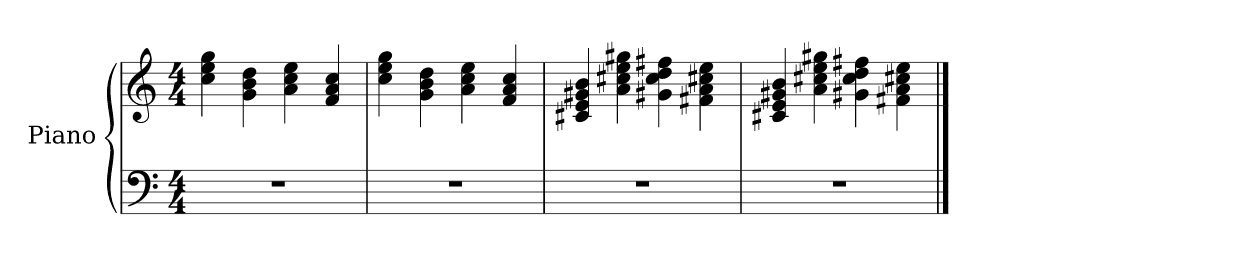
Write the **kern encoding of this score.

**kern	**kern
*part1	*part1
*staff2	*staff1
*I"Piano	*
*I'Pno.	*
*clefF4	*clefG2
*k[]	*k[]
*M4/4	*M4/4
=1	=1
1r	4cc\ 4ee\ 4gg\
.	4g\ 4b\ 4dd\
.	4a\ 4cc\ 4ee\
.	4f/ 4a/ 4cc/
=2	=2
1r	4cc\ 4ee\ 4gg\
.	4g\ 4b\ 4dd\
.	4a\ 4cc\ 4ee\
.	4f/ 4a/ 4cc/
=3	=3
1r	4c#X/ 4e/ 4g#X/ 4b/
.	4a\ 4cc#X\ 4ee\ 4gg#X\
.	4g#X\ 4cc#\ 4dd\ 4ff#X\
.	4f#X\ 4a\ 4cc#X\ 4ee\
=4	=4
1r	4c#X/ 4e/ 4g#X/ 4b/
.	4a\ 4cc#X\ 4ee\ 4gg#X\
.	4g#X\ 4cc#\ 4dd\ 4ff#X\
.	4f#X\ 4a\ 4cc#X\ 4ee\
==	==
*-	*-
